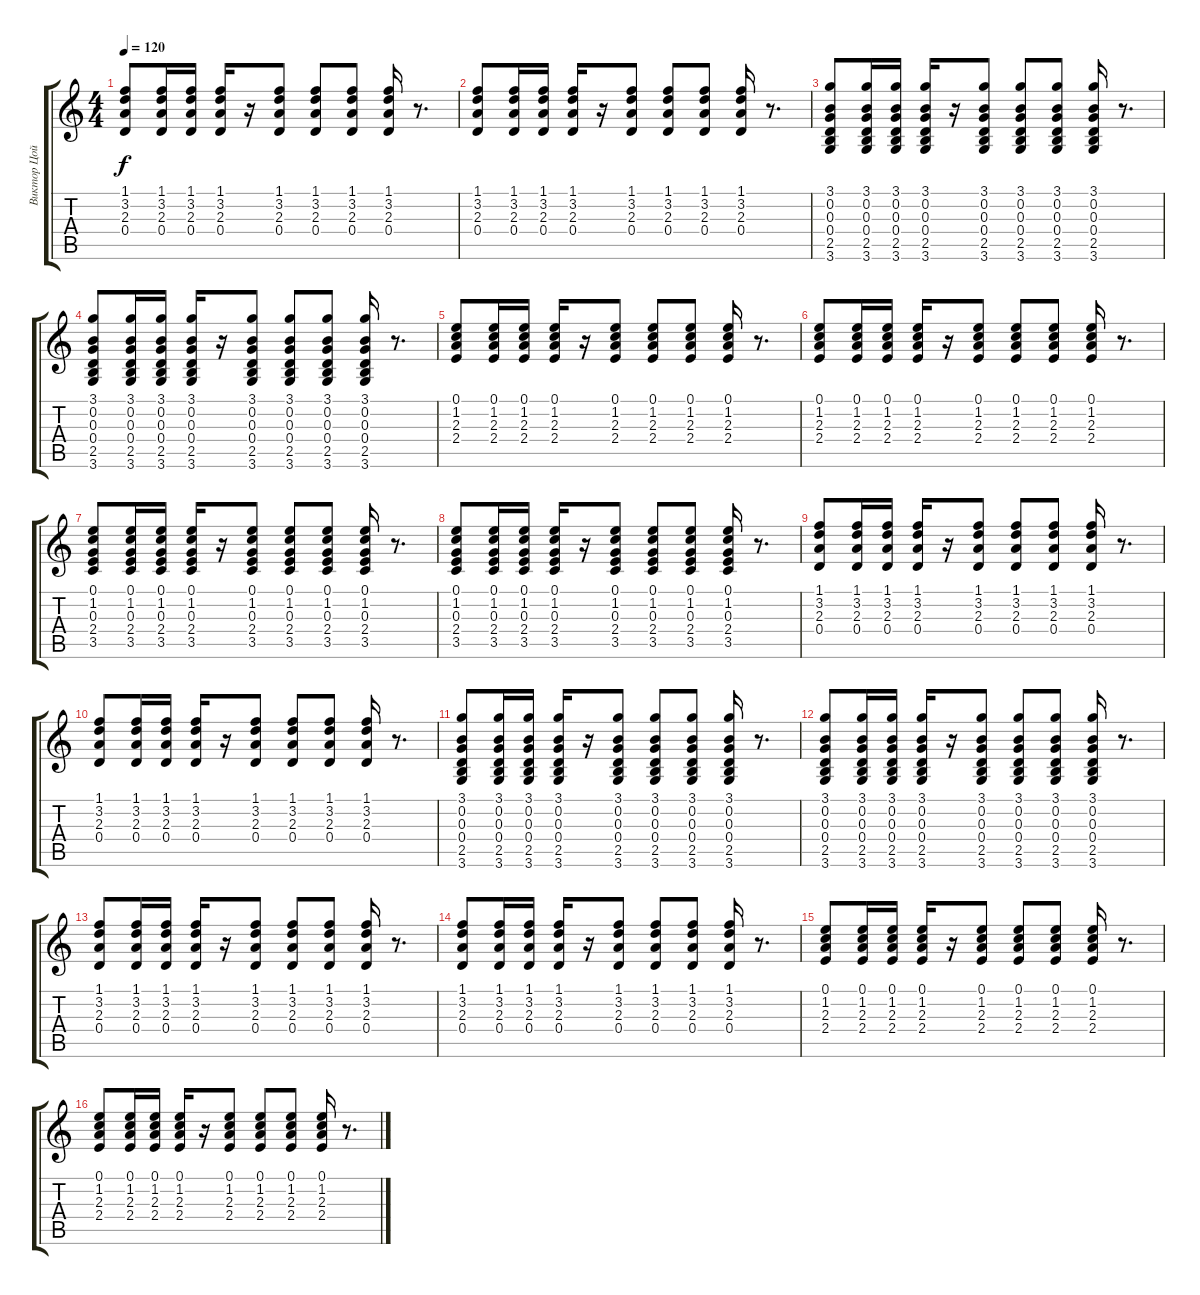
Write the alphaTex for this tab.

\track ("Виктор Цой (гитара)" "Виктор Цой") {instrument acousticguitarsteel}
\staff {score tabs}
\tuning (E4 B3 G3 D3 A2 E2) {hide}
\ts (4 4)
\tempo 120
\clef g2
\ks c
(1.1 3.2 2.3 0.4).8{dy f} (1.1 3.2 2.3 0.4).16 (1.1 3.2 2.3 0.4).16 (1.1 3.2 2.3 0.4).16 r.16 (1.1 3.2 2.3 0.4).8 (1.1 3.2 2.3 0.4).8 (1.1 3.2 2.3 0.4).8 (1.1 3.2 2.3 0.4).16 r.8{d} |
(1.1 3.2 2.3 0.4).8 (1.1 3.2 2.3 0.4).16 (1.1 3.2 2.3 0.4).16 (1.1 3.2 2.3 0.4).16 r.16 (1.1 3.2 2.3 0.4).8 (1.1 3.2 2.3 0.4).8 (1.1 3.2 2.3 0.4).8 (1.1 3.2 2.3 0.4).16 r.8{d} |
(3.1 0.2 0.3 0.4 2.5 3.6).8 (3.1 0.2 0.3 0.4 2.5 3.6).16 (3.1 0.2 0.3 0.4 2.5 3.6).16 (3.1 0.2 0.3 0.4 2.5 3.6).16 r.16 (3.1 0.2 0.3 0.4 2.5 3.6).8 (3.1 0.2 0.3 0.4 2.5 3.6).8 (3.1 0.2 0.3 0.4 2.5 3.6).8 (3.1 0.2 0.3 0.4 2.5 3.6).16 r.8{d} |
(3.1 0.2 0.3 0.4 2.5 3.6).8 (3.1 0.2 0.3 0.4 2.5 3.6).16 (3.1 0.2 0.3 0.4 2.5 3.6).16 (3.1 0.2 0.3 0.4 2.5 3.6).16 r.16 (3.1 0.2 0.3 0.4 2.5 3.6).8 (3.1 0.2 0.3 0.4 2.5 3.6).8 (3.1 0.2 0.3 0.4 2.5 3.6).8 (3.1 0.2 0.3 0.4 2.5 3.6).16 r.8{d} |
(0.1 1.2 2.3 2.4).8 (0.1 1.2 2.3 2.4).16 (0.1 1.2 2.3 2.4).16 (0.1 1.2 2.3 2.4).16 r.16 (0.1 1.2 2.3 2.4).8 (0.1 1.2 2.3 2.4).8 (0.1 1.2 2.3 2.4).8 (0.1 1.2 2.3 2.4).16 r.8{d} |
(0.1 1.2 2.3 2.4).8 (0.1 1.2 2.3 2.4).16 (0.1 1.2 2.3 2.4).16 (0.1 1.2 2.3 2.4).16 r.16 (0.1 1.2 2.3 2.4).8 (0.1 1.2 2.3 2.4).8 (0.1 1.2 2.3 2.4).8 (0.1 1.2 2.3 2.4).16 r.8{d} |
(0.1 1.2 0.3 2.4 3.5).8 (0.1 1.2 0.3 2.4 3.5).16 (0.1 1.2 0.3 2.4 3.5).16 (0.1 1.2 0.3 2.4 3.5).16 r.16 (0.1 1.2 0.3 2.4 3.5).8 (0.1 1.2 0.3 2.4 3.5).8 (0.1 1.2 0.3 2.4 3.5).8 (0.1 1.2 0.3 2.4 3.5).16 r.8{d} |
(0.1 1.2 0.3 2.4 3.5).8 (0.1 1.2 0.3 2.4 3.5).16 (0.1 1.2 0.3 2.4 3.5).16 (0.1 1.2 0.3 2.4 3.5).16 r.16 (0.1 1.2 0.3 2.4 3.5).8 (0.1 1.2 0.3 2.4 3.5).8 (0.1 1.2 0.3 2.4 3.5).8 (0.1 1.2 0.3 2.4 3.5).16 r.8{d} |
(1.1 3.2 2.3 0.4).8 (1.1 3.2 2.3 0.4).16 (1.1 3.2 2.3 0.4).16 (1.1 3.2 2.3 0.4).16 r.16 (1.1 3.2 2.3 0.4).8 (1.1 3.2 2.3 0.4).8 (1.1 3.2 2.3 0.4).8 (1.1 3.2 2.3 0.4).16 r.8{d} |
(1.1 3.2 2.3 0.4).8 (1.1 3.2 2.3 0.4).16 (1.1 3.2 2.3 0.4).16 (1.1 3.2 2.3 0.4).16 r.16 (1.1 3.2 2.3 0.4).8 (1.1 3.2 2.3 0.4).8 (1.1 3.2 2.3 0.4).8 (1.1 3.2 2.3 0.4).16 r.8{d} |
(3.1 0.2 0.3 0.4 2.5 3.6).8 (3.1 0.2 0.3 0.4 2.5 3.6).16 (3.1 0.2 0.3 0.4 2.5 3.6).16 (3.1 0.2 0.3 0.4 2.5 3.6).16 r.16 (3.1 0.2 0.3 0.4 2.5 3.6).8 (3.1 0.2 0.3 0.4 2.5 3.6).8 (3.1 0.2 0.3 0.4 2.5 3.6).8 (3.1 0.2 0.3 0.4 2.5 3.6).16 r.8{d} |
(3.1 0.2 0.3 0.4 2.5 3.6).8 (3.1 0.2 0.3 0.4 2.5 3.6).16 (3.1 0.2 0.3 0.4 2.5 3.6).16 (3.1 0.2 0.3 0.4 2.5 3.6).16 r.16 (3.1 0.2 0.3 0.4 2.5 3.6).8 (3.1 0.2 0.3 0.4 2.5 3.6).8 (3.1 0.2 0.3 0.4 2.5 3.6).8 (3.1 0.2 0.3 0.4 2.5 3.6).16 r.8{d} |
(1.1 3.2 2.3 0.4).8 (1.1 3.2 2.3 0.4).16 (1.1 3.2 2.3 0.4).16 (1.1 3.2 2.3 0.4).16 r.16 (1.1 3.2 2.3 0.4).8 (1.1 3.2 2.3 0.4).8 (1.1 3.2 2.3 0.4).8 (1.1 3.2 2.3 0.4).16 r.8{d} |
(1.1 3.2 2.3 0.4).8 (1.1 3.2 2.3 0.4).16 (1.1 3.2 2.3 0.4).16 (1.1 3.2 2.3 0.4).16 r.16 (1.1 3.2 2.3 0.4).8 (1.1 3.2 2.3 0.4).8 (1.1 3.2 2.3 0.4).8 (1.1 3.2 2.3 0.4).16 r.8{d} |
(0.1 1.2 2.3 2.4).8 (0.1 1.2 2.3 2.4).16 (0.1 1.2 2.3 2.4).16 (0.1 1.2 2.3 2.4).16 r.16 (0.1 1.2 2.3 2.4).8 (0.1 1.2 2.3 2.4).8 (0.1 1.2 2.3 2.4).8 (0.1 1.2 2.3 2.4).16 r.8{d} |
(0.1 1.2 2.3 2.4).8 (0.1 1.2 2.3 2.4).16 (0.1 1.2 2.3 2.4).16 (0.1 1.2 2.3 2.4).16 r.16 (0.1 1.2 2.3 2.4).8 (0.1 1.2 2.3 2.4).8 (0.1 1.2 2.3 2.4).8 (0.1 1.2 2.3 2.4).16 r.8{d}
